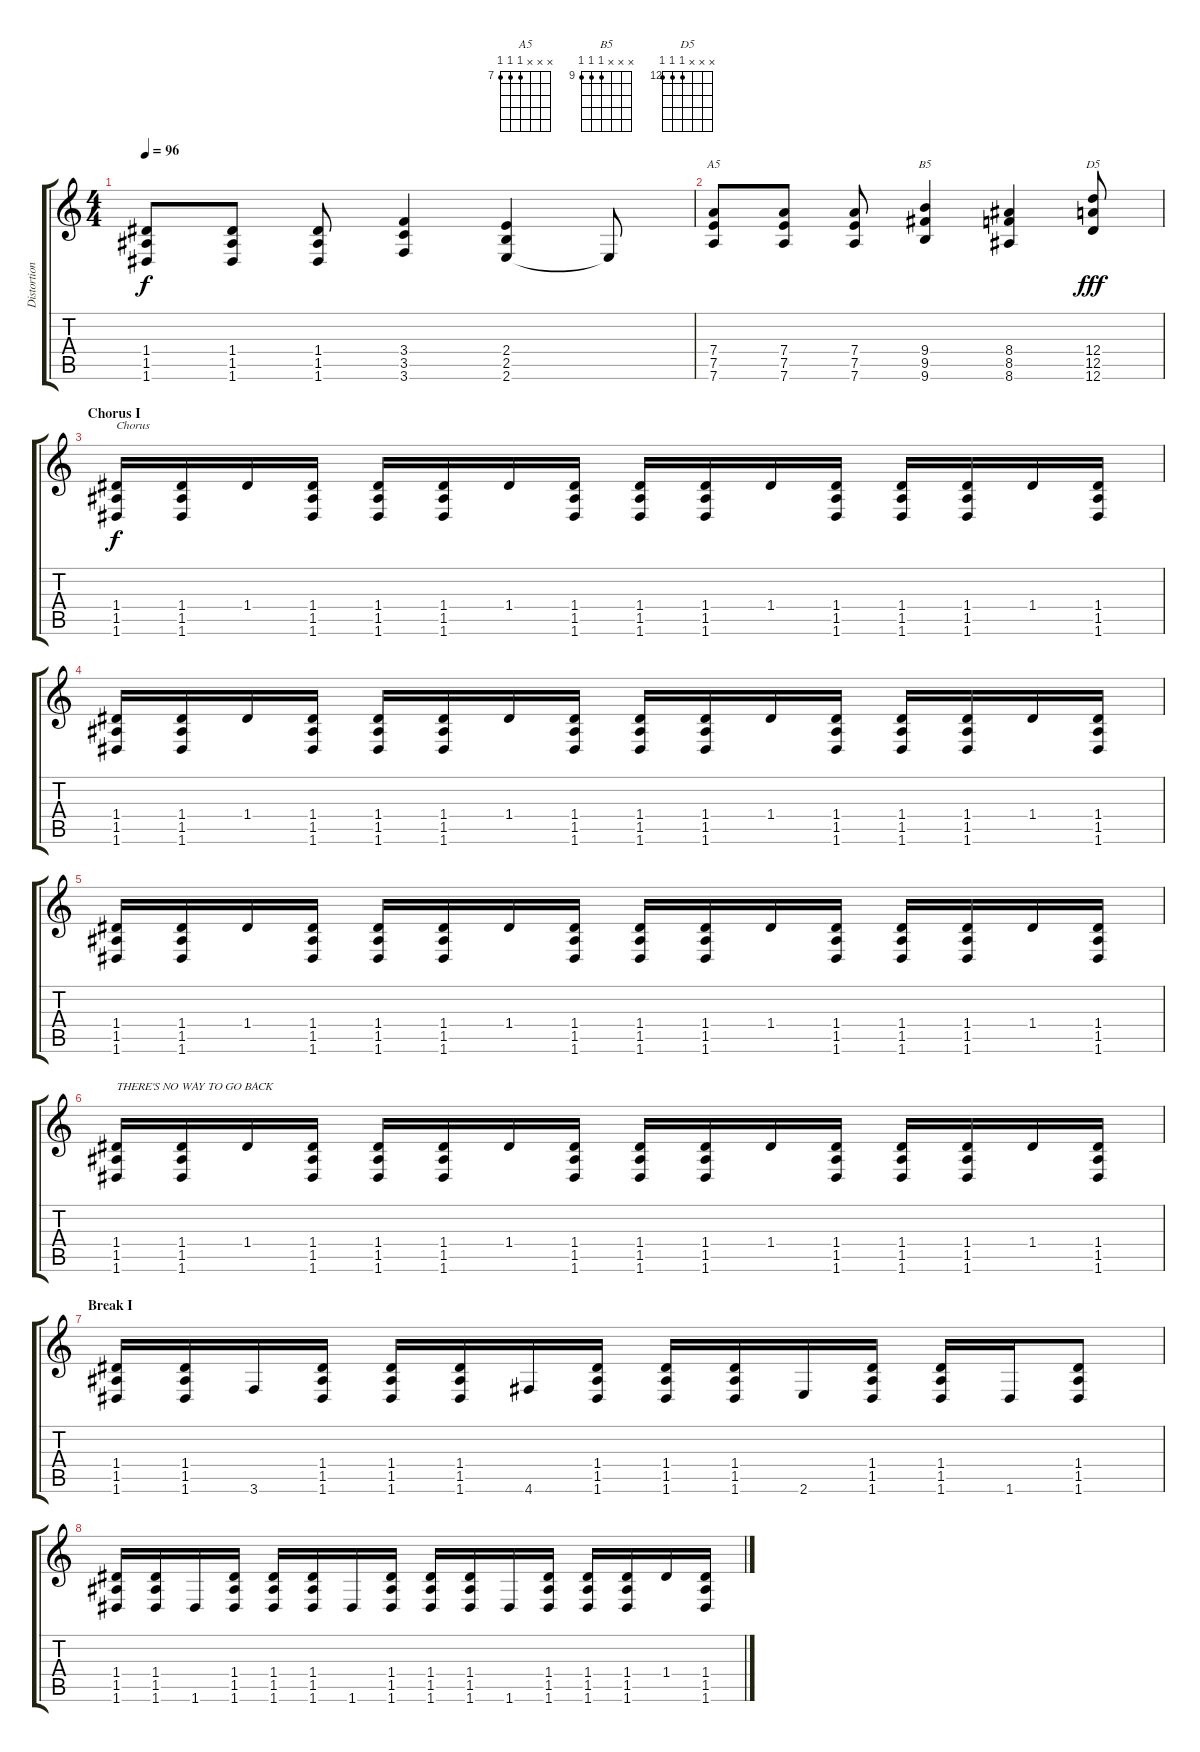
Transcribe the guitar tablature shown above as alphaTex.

\track ("Distortion Guitar" "Distortion") {instrument distortionguitar}
\staff {score tabs}
\tuning (E4 B3 G3 D3 A2 D2) {hide}
\chord ("A5" x x x 7 7 7) {firstfret 7}
\chord ("B5" x x x 9 9 9) {firstfret 9}
\chord ("D5" x x x 12 12 12) {firstfret 12}
\ts (4 4)
\tempo 96
\clef g2
\ks c
(1.4 1.5 1.6).8{dy f} (1.4 1.5 1.6).8 (1.4 1.5 1.6).8 (3.4 3.5 3.6).4 (2.4 2.5 2.6).4 2.6{t}.8 |
(7.4 7.5 7.6).8{ch "A5"} (7.4 7.5 7.6).8 (7.4 7.5 7.6).8 (9.4 9.5 9.6).4{ch "B5"} (8.4 8.5 8.6).4 (12.4 12.5 12.6).8{ch "D5" dy fff} |
\section ("" "Chorus I")
(1.4 1.5 1.6).16{txt "Chorus" dy f} (1.4 1.5 1.6).16 1.4.16 (1.4 1.5 1.6).16 (1.4 1.5 1.6).16 (1.4 1.5 1.6).16 1.4.16 (1.4 1.5 1.6).16 (1.4 1.5 1.6).16 (1.4 1.5 1.6).16 1.4.16 (1.4 1.5 1.6).16 (1.4 1.5 1.6).16 (1.4 1.5 1.6).16 1.4.16 (1.4 1.5 1.6).16 |
(1.4 1.5 1.6).16 (1.4 1.5 1.6).16 1.4.16 (1.4 1.5 1.6).16 (1.4 1.5 1.6).16 (1.4 1.5 1.6).16 1.4.16 (1.4 1.5 1.6).16 (1.4 1.5 1.6).16 (1.4 1.5 1.6).16 1.4.16 (1.4 1.5 1.6).16 (1.4 1.5 1.6).16 (1.4 1.5 1.6).16 1.4.16 (1.4 1.5 1.6).16 |
(1.4 1.5 1.6).16 (1.4 1.5 1.6).16 1.4.16 (1.4 1.5 1.6).16 (1.4 1.5 1.6).16 (1.4 1.5 1.6).16 1.4.16 (1.4 1.5 1.6).16 (1.4 1.5 1.6).16 (1.4 1.5 1.6).16 1.4.16 (1.4 1.5 1.6).16 (1.4 1.5 1.6).16 (1.4 1.5 1.6).16 1.4.16 (1.4 1.5 1.6).16 |
(1.4 1.5 1.6).16{txt "THERE'S NO WAY TO GO BACK"} (1.4 1.5 1.6).16 1.4.16 (1.4 1.5 1.6).16 (1.4 1.5 1.6).16 (1.4 1.5 1.6).16 1.4.16 (1.4 1.5 1.6).16 (1.4 1.5 1.6).16 (1.4 1.5 1.6).16 1.4.16 (1.4 1.5 1.6).16 (1.4 1.5 1.6).16 (1.4 1.5 1.6).16 1.4.16 (1.4 1.5 1.6).16 |
\section ("" "Break I")
(1.4 1.5 1.6).16 (1.4 1.5 1.6).16 3.6.16 (1.4 1.5 1.6).16 (1.4 1.5 1.6).16 (1.4 1.5 1.6).16 4.6.16 (1.4 1.5 1.6).16 (1.4 1.5 1.6).16 (1.4 1.5 1.6).16 2.6.16 (1.4 1.5 1.6).16 (1.4 1.5 1.6).16 1.6.16 (1.4 1.5 1.6).8 |
(1.4 1.5 1.6).16 (1.4 1.5 1.6).16 1.6.16 (1.4 1.5 1.6).16 (1.4 1.5 1.6).16 (1.4 1.5 1.6).16 1.6.16 (1.4 1.5 1.6).16 (1.4 1.5 1.6).16 (1.4 1.5 1.6).16 1.6.16 (1.4 1.5 1.6).16 (1.4 1.5 1.6).16 (1.4 1.5 1.6).16 1.4.16 (1.4 1.5 1.6).16
